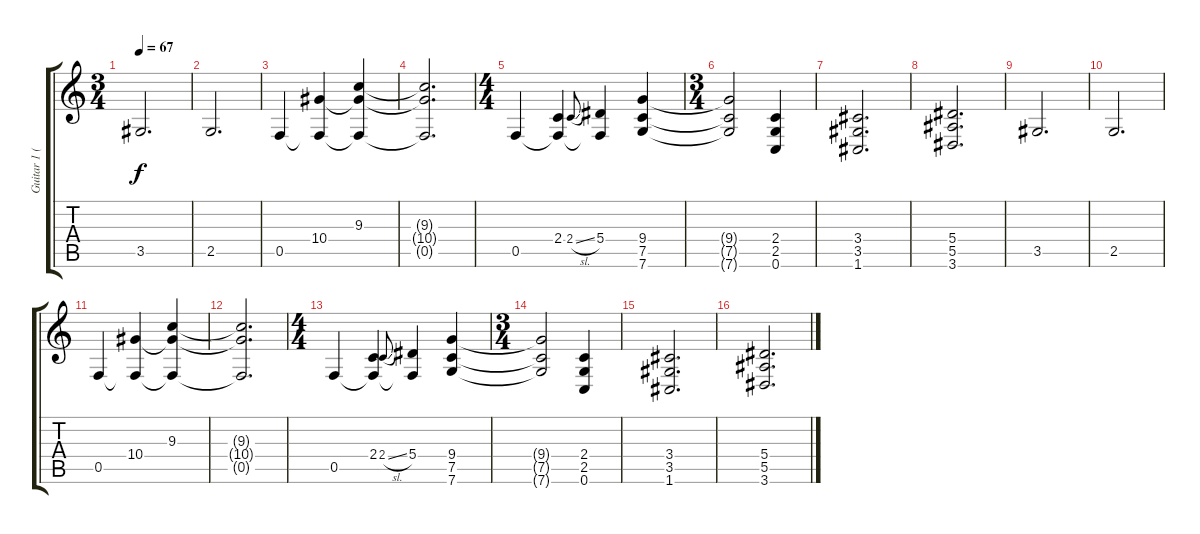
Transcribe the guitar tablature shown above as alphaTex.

\track ("Guitar 1 (Distortion)" "Guitar 1 (") {instrument distortionguitar}
\staff {score tabs}
\tuning (C4 G3 Eb3 Bb2 F2 C2) {hide}
\ts (3 4)
\tempo 67
\clef g2
\ks c
3.5.2{d dy f} |
2.5.2{d} |
0.5.4 (10.4 0.5{t}).4 (9.3 10.4{t} 0.5{t}).4 |
(9.3{t} 10.4{t} 0.5{t}).2{d} |
\ts (4 4)
0.5.4 (2.4 0.5{t}).4 2.4{sl}.8{gr onbeat} (5.4 0.5{t}).4 (9.4 7.5 7.6).4 |
\ts (3 4)
(9.4{t} 7.5{t} 7.6{t}).2 (2.4 2.5 0.6).4 |
(3.4 3.5 1.6).2{d} |
(5.4 5.5 3.6).2{d} |
3.5.2{d} |
2.5.2{d} |
0.5.4 (10.4 0.5{t}).4 (9.3 10.4{t} 0.5{t}).4 |
(9.3{t} 10.4{t} 0.5{t}).2{d} |
\ts (4 4)
0.5.4 (2.4 0.5{t}).4 2.4{sl}.8{gr onbeat} (5.4 0.5{t}).4 (9.4 7.5 7.6).4 |
\ts (3 4)
(9.4{t} 7.5{t} 7.6{t}).2 (2.4 2.5 0.6).4 |
(3.4 3.5 1.6).2{d} |
(5.4 5.5 3.6).2{d}
